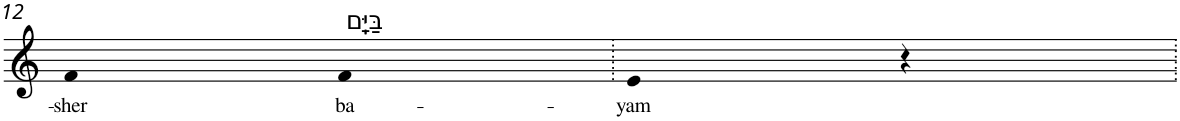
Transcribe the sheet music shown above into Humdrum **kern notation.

**kern	**text
*part1	*part1
*staff1	*staff1
*I"Piano	*
*I'Pno	*
!!LO:PB:g=z
*clefG2	*
*k[]	*
=12	=12
!	!LO:LY:b
4f	-sher
!LO:TX:a:t=בַּיָּֽם	!
!	!LO:LY:b
4f	ba-
=13.	=13.
!	!LO:LY:b
4e	-yam
4r	.
=.	=.
*-	*-
